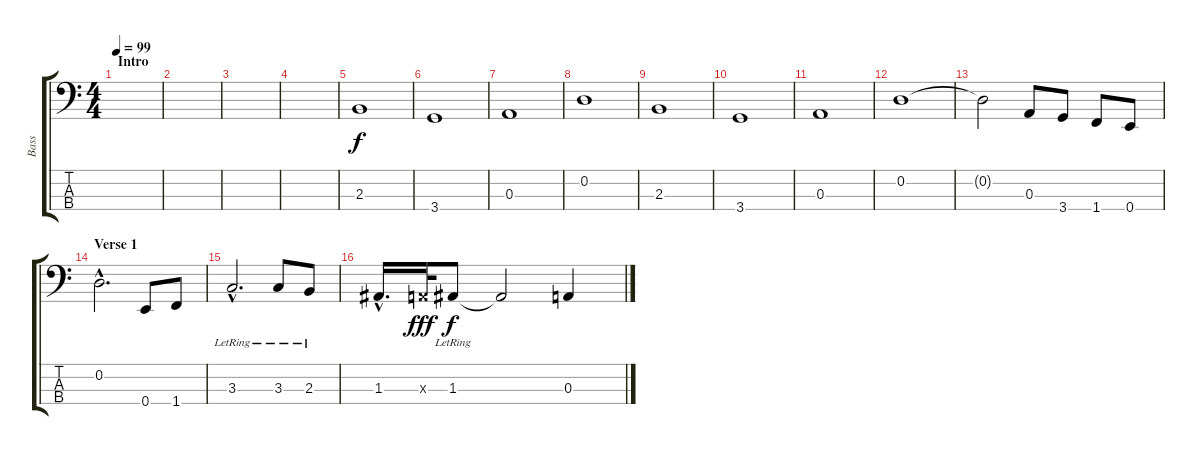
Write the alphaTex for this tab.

\track ("Bass" "Bass") {instrument fretlessbass}
\staff {score tabs}
\tuning (G2 D2 A1 E1) {hide}
\ts (4 4)
\section ("" "Intro")
\tempo 99
\clef f4
\ks c
|
|
|
|
2.3.1 |
3.4.1 |
0.3.1 |
0.2.1 |
2.3.1 |
3.4.1 |
0.3.1 |
0.2.1 |
0.2{t}.2 0.3.8 3.4.8 1.4.8 0.4.8 |
\section ("" "Verse 1")
0.2{hac}.2{d} 0.4.8 1.4.8 |
3.3{hac lr}.2{d} 3.3{lr}.8 2.3{lr}.8 |
1.3{hac}.16{d} 0.3{x}.32{dy fff} 1.3{lr}.8{dy f} 1.3{t}.2 0.3.4
